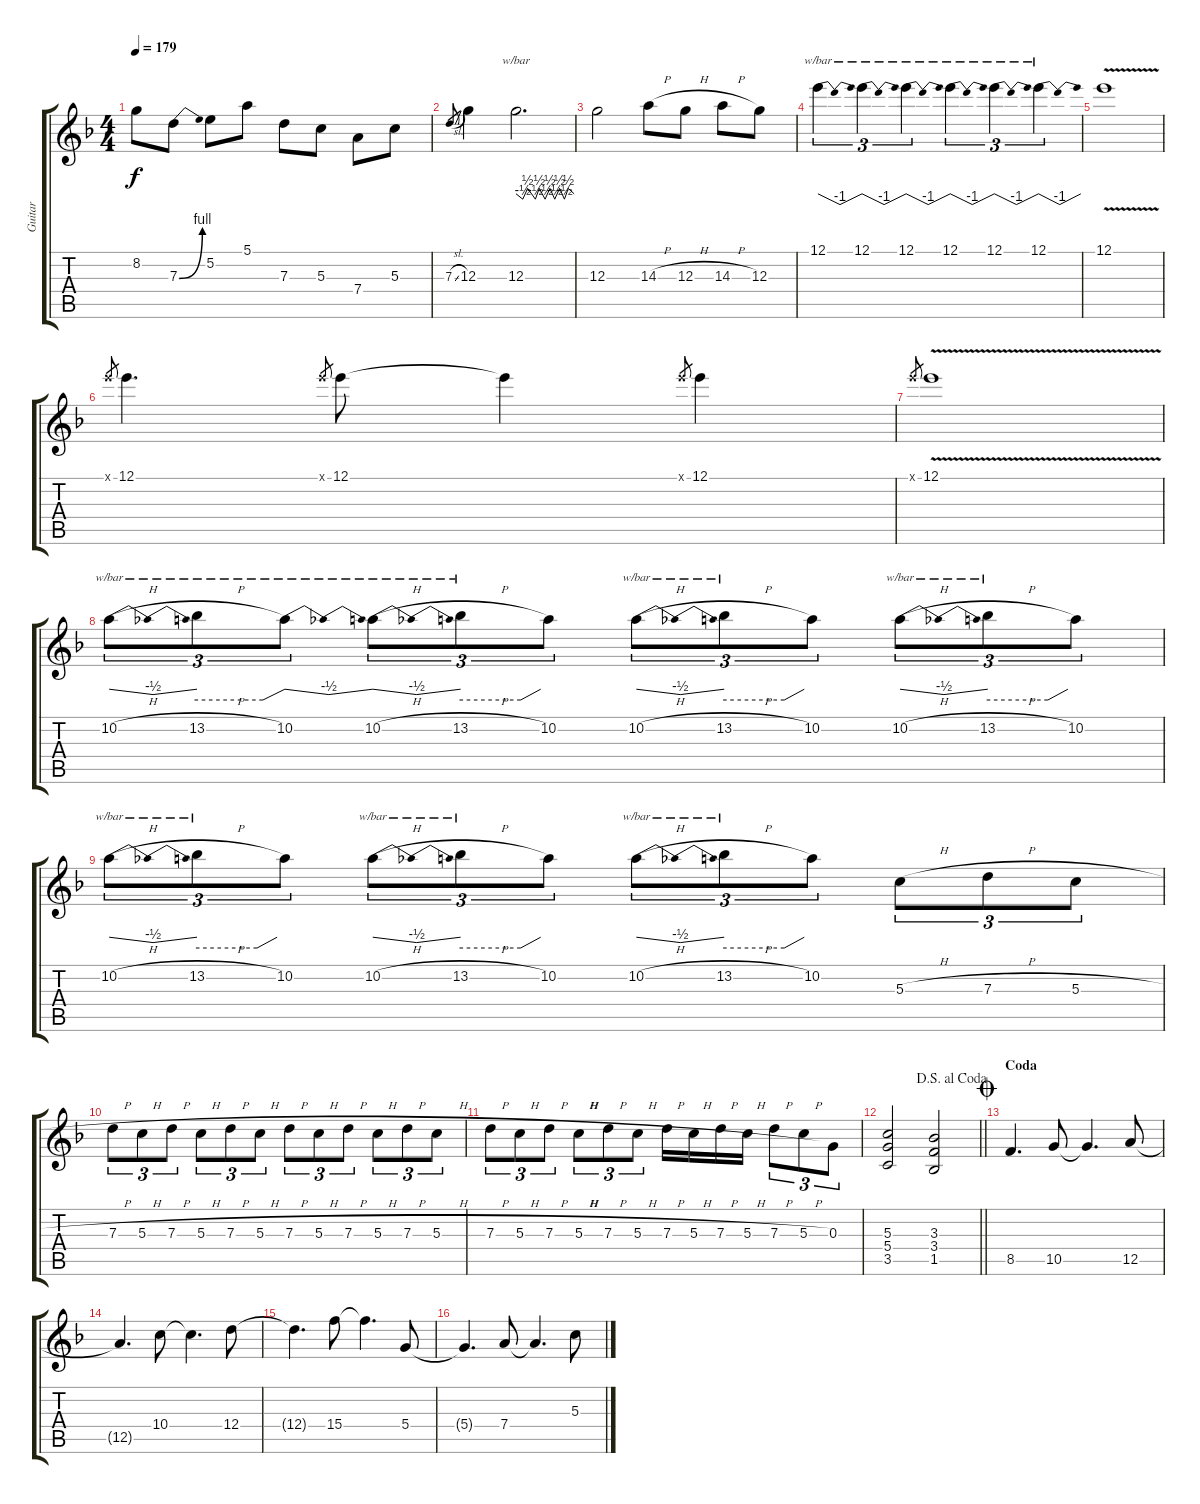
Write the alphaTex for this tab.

\track ("Guitar" "Guitar") {instrument overdrivenguitar}
\staff {score tabs}
\tuning (E4 B3 G3 D3 A2 E2) {hide}
\ts (4 4)
\tempo 179
\clef g2
\ks dminor
8.2.8{dy f} 7.3{be (bend 0 0 60 4)}.8 5.2.8 5.1.8 7.3.8 5.3.8 7.4.8 5.3.8 |
7.3{sl}.8{gr} 12.3.4 12.3.2{d tbe (custom default 0 0 7 -2 12 2 20 -2 24 2 30 -2 35 2 40 -2 45 2 50 -2 54 2 60 0)} |
12.3.2 14.3{h}.8 12.3{h}.8 14.3{h}.8 12.3.8 |
12.1.4{tu (3 2) tbe (dip default 0 0 30 -4 60 0)} 12.1.4{tu (3 2) tbe (dip default 0 0 30 -4 60 0)} 12.1.4{tu (3 2) tbe (dip default 0 0 30 -4 60 0)} 12.1.4{tu (3 2) tbe (dip default 0 0 30 -4 60 0)} 12.1.4{tu (3 2) tbe (dip default 0 0 30 -4 60 0)} 12.1.4{tu (3 2) tbe (dip default 0 0 30 -4 60 0)} |
12.1{v}.1 |
12.1{x}.8{gr} 12.1.4{d} 12.1{x}.8{gr} 12.1.8 12.1{t}.4 12.1{x}.8{gr} 12.1.4 |
12.1{x}.8{gr} 12.1{v}.1 |
10.2{h}.8{tu (3 2) tbe (dip default 0 0 30 -2 60 0)} 13.2{h}.8{tu (3 2) tbe (custom default 0 -4 45 -4 60 0)} 10.2.8{tu (3 2) tbe (dip default 0 0 30 -2 60 0)} 10.2{h}.8{tu (3 2) tbe (dip default 0 0 30 -2 60 0)} 13.2{h}.8{tu (3 2) tbe (custom default 0 -4 45 -4 60 0)} 10.2.8{tu (3 2)} 10.2{h}.8{tu (3 2) tbe (dip default 0 0 30 -2 60 0)} 13.2{h}.8{tu (3 2) tbe (custom default 0 -4 45 -4 60 0)} 10.2.8{tu (3 2)} 10.2{h}.8{tu (3 2) tbe (dip default 0 0 30 -2 60 0)} 13.2{h}.8{tu (3 2) tbe (custom default 0 -4 45 -4 60 0)} 10.2.8{tu (3 2)} |
10.2{h}.8{tu (3 2) tbe (dip default 0 0 30 -2 60 0)} 13.2{h}.8{tu (3 2) tbe (custom default 0 -4 45 -4 60 0)} 10.2.8{tu (3 2)} 10.2{h}.8{tu (3 2) tbe (dip default 0 0 30 -2 60 0)} 13.2{h}.8{tu (3 2) tbe (custom default 0 -4 45 -4 60 0)} 10.2.8{tu (3 2)} 10.2{h}.8{tu (3 2) tbe (dip default 0 0 30 -2 60 0)} 13.2{h}.8{tu (3 2) tbe (custom default 0 -4 45 -4 60 0)} 10.2.8{tu (3 2)} 5.3{h}.8{tu (3 2)} 7.3{h}.8{tu (3 2)} 5.3{h}.8{tu (3 2)} |
7.3{h}.8{tu (3 2)} 5.3{h}.8{tu (3 2)} 7.3{h}.8{tu (3 2)} 5.3{h}.8{tu (3 2)} 7.3{h}.8{tu (3 2)} 5.3{h}.8{tu (3 2)} 7.3{h}.8{tu (3 2)} 5.3{h}.8{tu (3 2)} 7.3{h}.8{tu (3 2)} 5.3{h}.8{tu (3 2)} 7.3{h}.8{tu (3 2)} 5.3{h}.8{tu (3 2)} |
7.3{h}.8{tu (3 2)} 5.3{h}.8{tu (3 2)} 7.3{h}.8{tu (3 2)} 5.3{h}.8{tu (3 2)} 7.3{h}.8{tu (3 2)} 5.3{h}.8{tu (3 2)} 7.3{h}.16 5.3{h}.16 7.3{h}.16 5.3{h}.16 7.3{h}.8{tu (3 2)} 5.3{h}.8{tu (3 2)} 0.3.8{tu (3 2)} |
\jump dalsegnoalcoda
\barLineRight lightlight
(5.3 5.4 3.5).2 (3.3 3.4 1.5).2 |
\section ("" "Coda")
\jump coda
8.5.4{d} 10.5.8 10.5{t}.4{d} 12.5.8 |
12.5{t}.4{d} 10.4.8 10.4{t}.4{d} 12.4.8 |
12.4{t}.4{d} 15.4.8 15.4{t}.4{d} 5.4.8 |
5.4{t}.4{d} 7.4.8 7.4{t}.4{d} 5.3.8
